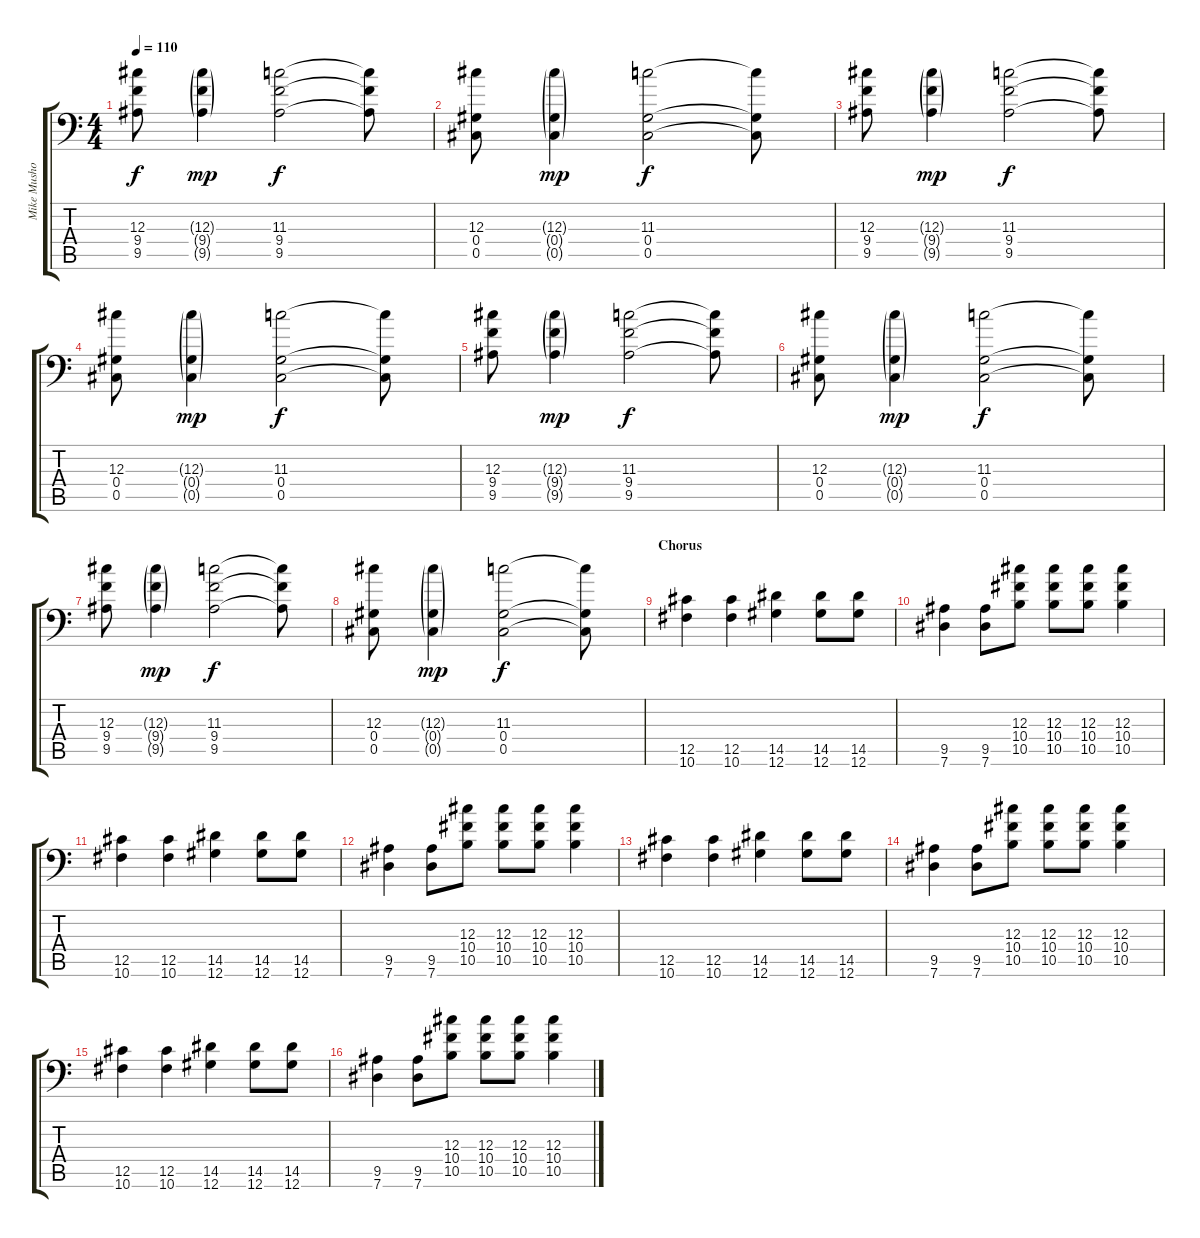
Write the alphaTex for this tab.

\track ("Mike Mushok Fills" "Mike Musho") {instrument electricguitarclean}
\staff {score tabs}
\tuning (Bb3 Gb3 Db3 Ab2 Db2 Ab1) {hide}
\ts (4 4)
\tempo 110
\clef f4
\ks c
(12.3 9.4 9.5).8{dy f} (12.3{g} 9.4{g} 9.5{g}).4{dy mp} (11.3 9.4 9.5).2{dy f} (11.3{t} 9.4{t} 9.5{t}).8 |
(12.3 0.4 0.5).8 (12.3{g} 0.4{g} 0.5{g}).4{dy mp} (11.3 0.4 0.5).2{dy f} (11.3{t} 0.4{t} 0.5{t}).8 |
(12.3 9.4 9.5).8 (12.3{g} 9.4{g} 9.5{g}).4{dy mp} (11.3 9.4 9.5).2{dy f} (11.3{t} 9.4{t} 9.5{t}).8 |
(12.3 0.4 0.5).8 (12.3{g} 0.4{g} 0.5{g}).4{dy mp} (11.3 0.4 0.5).2{dy f} (11.3{t} 0.4{t} 0.5{t}).8 |
(12.3 9.4 9.5).8 (12.3{g} 9.4{g} 9.5{g}).4{dy mp} (11.3 9.4 9.5).2{dy f} (11.3{t} 9.4{t} 9.5{t}).8 |
(12.3 0.4 0.5).8 (12.3{g} 0.4{g} 0.5{g}).4{dy mp} (11.3 0.4 0.5).2{dy f} (11.3{t} 0.4{t} 0.5{t}).8 |
(12.3 9.4 9.5).8 (12.3{g} 9.4{g} 9.5{g}).4{dy mp} (11.3 9.4 9.5).2{dy f} (11.3{t} 9.4{t} 9.5{t}).8 |
(12.3 0.4 0.5).8 (12.3{g} 0.4{g} 0.5{g}).4{dy mp} (11.3 0.4 0.5).2{dy f} (11.3{t} 0.4{t} 0.5{t}).8 |
\section ("" "Chorus")
(12.5 10.6).4{volume 15 instrument distortionguitar} (12.5 10.6).4 (14.5 12.6).4 (14.5 12.6).8 (14.5 12.6).8 |
(9.5 7.6).4 (9.5 7.6).8 (12.3 10.4 10.5).8 (12.3 10.4 10.5).8 (12.3 10.4 10.5).8 (12.3 10.4 10.5).4 |
(12.5 10.6).4 (12.5 10.6).4 (14.5 12.6).4 (14.5 12.6).8 (14.5 12.6).8 |
(9.5 7.6).4 (9.5 7.6).8 (12.3 10.4 10.5).8 (12.3 10.4 10.5).8 (12.3 10.4 10.5).8 (12.3 10.4 10.5).4 |
(12.5 10.6).4 (12.5 10.6).4 (14.5 12.6).4 (14.5 12.6).8 (14.5 12.6).8 |
(9.5 7.6).4 (9.5 7.6).8 (12.3 10.4 10.5).8 (12.3 10.4 10.5).8 (12.3 10.4 10.5).8 (12.3 10.4 10.5).4 |
(12.5 10.6).4 (12.5 10.6).4 (14.5 12.6).4 (14.5 12.6).8 (14.5 12.6).8 |
(9.5 7.6).4 (9.5 7.6).8 (12.3 10.4 10.5).8 (12.3 10.4 10.5).8 (12.3 10.4 10.5).8 (12.3 10.4 10.5).4
